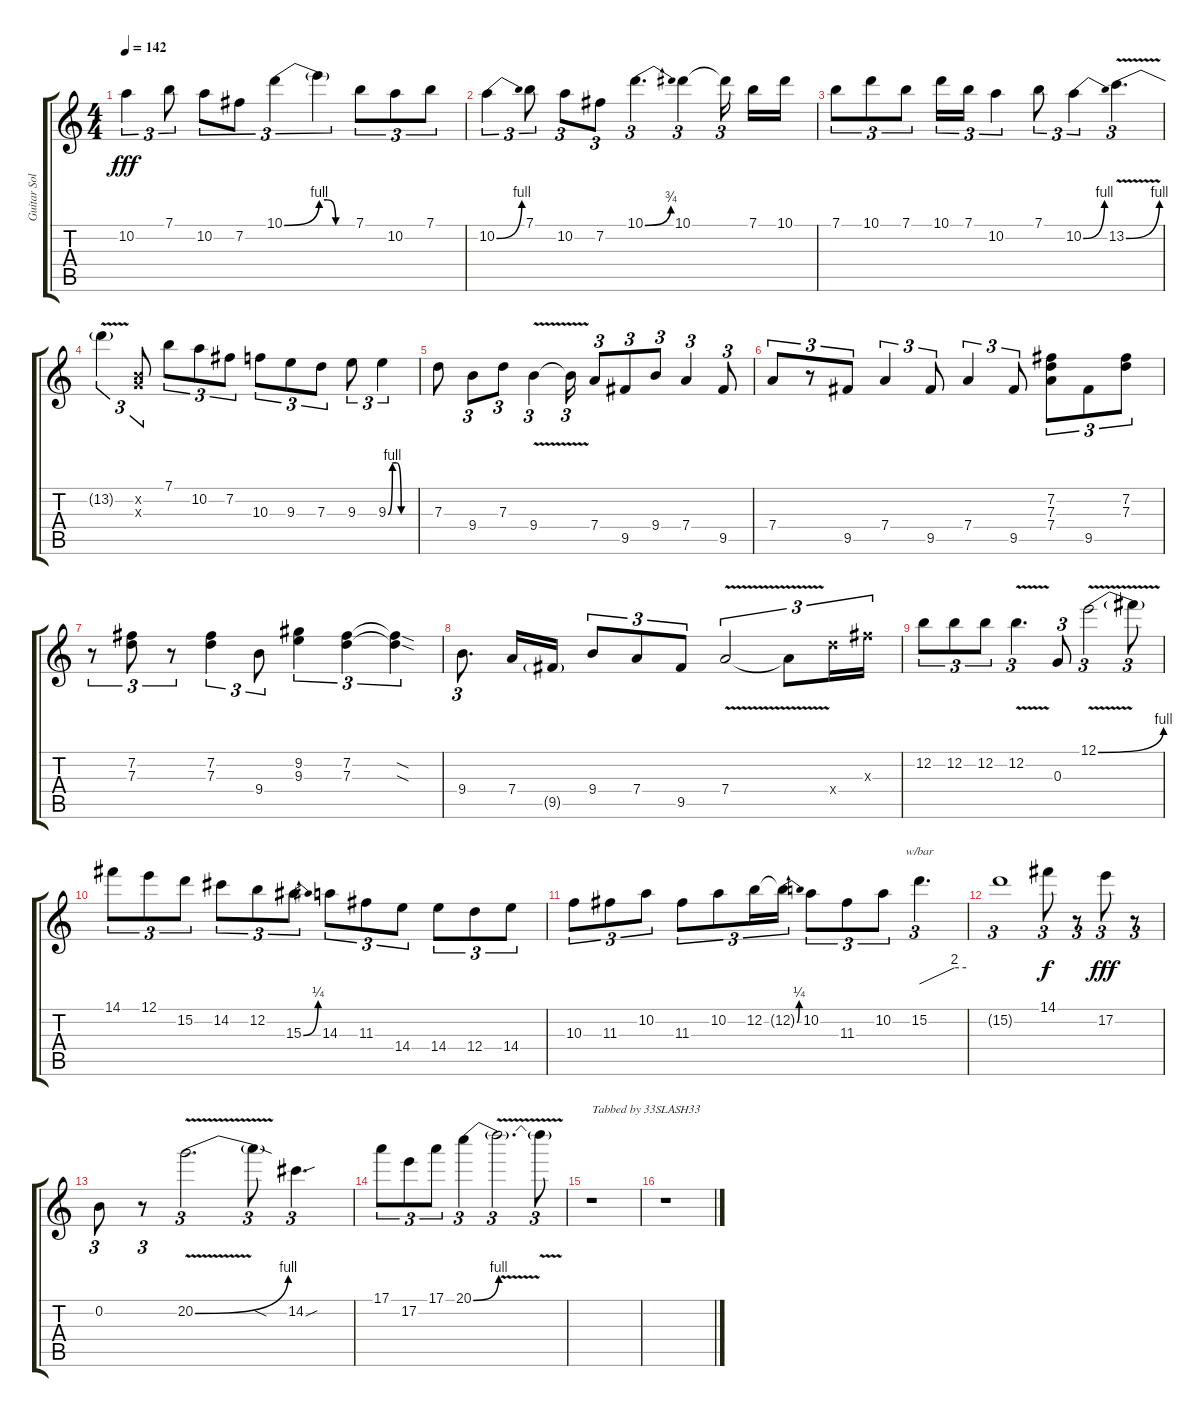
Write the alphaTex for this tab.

\track ("Guitar Solo" "Guitar Sol") {instrument distortionguitar}
\staff {score tabs}
\tuning (E4 B3 G3 D3 A2 E2) {hide}
\ts (4 4)
\tempo 142
\clef g2
\ks c
10.2{t}.4{tu (3 2) dy fff} 7.1.8{tu (3 2)} 10.2.8{tu (3 2)} 7.2.8{tu (3 2)} 10.1{be (bend 0 0 60 4)}.4{tu (3 2)} 10.1{be (custom 0 4 15 4 30 0 60 0) t}.4{tu (3 2)} 7.1.8{tu (3 2)} 10.2.8{tu (3 2)} 7.1.8{tu (3 2)} |
10.2{be (bend 0 0 60 4)}.4{tu (3 2)} 7.1.8{tu (3 2)} 10.2.8{tu (3 2)} 7.2.8{tu (3 2)} 10.1{be (bend 0 0 60 3)}.4{d tu (3 2)} 10.1.4{tu (3 2)} 10.1{t}.16{tu (3 2) beam splitsecondary} 7.1.16 10.1.16 |
7.1.8{tu (3 2)} 10.1.8{tu (3 2)} 7.1.8{tu (3 2)} 10.1.16{tu (3 2)} 7.1.16{tu (3 2)} 10.2.4{tu (3 2)} 7.1.8{tu (3 2)} 10.2{be (bend 0 0 60 4)}.4{tu (3 2)} 13.2{be (bend 0 0 60 4) v}.4{d tu (3 2)} |
13.2{v t}.4{tu (3 2)} (0.2{x} 0.3{x}).8{tu (3 2)} 7.1.8{tu (3 2)} 10.2.8{tu (3 2)} 7.2.8{tu (3 2)} 10.3.8{tu (3 2)} 9.3.8{tu (3 2)} 7.3.8{tu (3 2)} 9.3.8{tu (3 2)} 9.3{be (custom 0 0 10 4 20 4 30 0 60 0)}.4{tu (3 2)} |
7.3.8 9.4.8{tu (3 2)} 7.3.8{tu (3 2)} 9.4{v}.4{tu (3 2)} 9.4{t}.16{tu (3 2)} 7.4.8{tu (3 2)} 9.5.8{tu (3 2)} 9.4.8{tu (3 2)} 7.4.4{tu (3 2)} 9.5.8{tu (3 2)} |
7.4.8{tu (3 2)} r.8{tu (3 2)} 9.5.8{tu (3 2)} 7.4.4{tu (3 2)} 9.5.8{tu (3 2)} 7.4.4{tu (3 2)} 9.5.8{tu (3 2)} (7.2 7.3 7.4).8{tu (3 2)} 9.5.8{tu (3 2)} (7.2 7.3).8{tu (3 2)} |
r.8{tu (3 2)} (7.2 7.3).8{tu (3 2)} r.8{tu (3 2)} (7.2 7.3).4{tu (3 2)} 9.4.8{tu (3 2)} (9.2 9.3).4{tu (3 2)} (7.2 7.3).4{tu (3 2)} (7.2{sod t} 7.3{sod t}).4{tu (3 2)} |
9.4.8{d tu (3 2)} 7.4.16 9.5{g}.16 9.4.8{tu (3 2)} 7.4.8{tu (3 2)} 9.5.8{tu (3 2)} 7.4{v}.2{tu (3 2)} 7.4{t}.8{tu (3 2)} 12.4{x}.16{tu (3 2)} 11.3{x}.16{tu (3 2)} |
12.2.8{tu (3 2)} 12.2.8{tu (3 2)} 12.2.8{tu (3 2)} 12.2{v}.4{d tu (3 2)} 0.3.8{tu (3 2)} 12.1{be (bend 0 0 60 4) v}.2{tu (3 2)} 12.1{t}.8{tu (3 2)} |
14.1.8{tu (3 2)} 12.1.8{tu (3 2)} 15.2.8{tu (3 2)} 14.2.8{tu (3 2)} 12.2.8{tu (3 2)} 15.3{be (bend 0 0 60 1)}.8{tu (3 2)} 14.3.8{tu (3 2)} 11.3.8{tu (3 2)} 14.4.8{tu (3 2)} 14.4.8{tu (3 2)} 12.4.8{tu (3 2)} 14.4.8{tu (3 2)} |
10.3.8{tu (3 2)} 11.3.8{tu (3 2)} 10.2.8{tu (3 2)} 11.3.8{tu (3 2)} 10.2.8{tu (3 2)} 12.2.16{tu (3 2)} 12.2{be (bend 0 0 60 1) t}.16{tu (3 2)} 10.2.8{tu (3 2)} 11.3.8{tu (3 2)} 10.2.8{tu (3 2)} 15.2.4{d tu (3 2) tbe (custom default 0 0 45 8 60 8)} |
15.2{t}.1{tu (3 2)} 14.1.8{tu (3 2) dy f} r.8{tu (3 2)} 17.2.8{tu (3 2) dy fff} r.8{tu (3 2)} |
0.2.8{tu (3 2)} r.8{tu (3 2)} 20.2{be (bend 0 0 60 4) v}.2{d tu (3 2)} 20.2{sod t}.8{tu (3 2)} 14.2{sou}.4{d tu (3 2)} |
17.1.8{tu (3 2)} 17.2.8{tu (3 2)} 17.1.8{tu (3 2)} 20.1{be (bend 0 0 60 4)}.4{tu (3 2)} 20.1{v t}.2{d tu (3 2)} 20.1{t}.8{tu (3 2)} |
r.1{txt "Tabbed by 33SLASH33"} |
r.1
